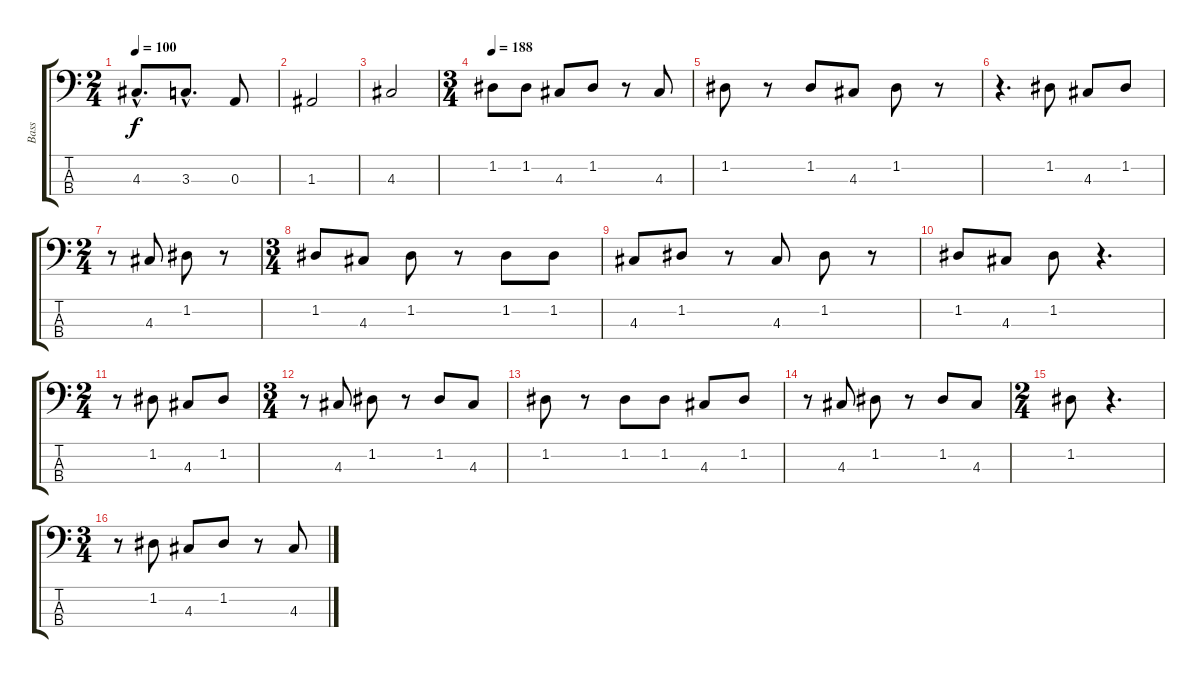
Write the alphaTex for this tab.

\track ("Bass" "Bass") {instrument electricbassfinger}
\staff {score tabs}
\tuning (G2 D2 A1 E1) {hide}
\ts (2 4)
\tempo 100
\clef f4
\ks c
4.3{hac}.8{d dy f} 3.3{hac}.8{d} 0.3.8 |
1.3.2 |
4.3.2 |
\ts (3 4)
\tempo 188
1.2.8 1.2.8 4.3.8 1.2.8 r.8 4.3.8 |
1.2.8 r.8 1.2.8 4.3.8 1.2.8 r.8 |
r.4{d} 1.2.8 4.3.8 1.2.8 |
\ts (2 4)
r.8 4.3.8 1.2.8 r.8 |
\ts (3 4)
1.2.8 4.3.8 1.2.8 r.8 1.2.8 1.2.8 |
4.3.8 1.2.8 r.8 4.3.8 1.2.8 r.8 |
1.2.8 4.3.8 1.2.8 r.4{d} |
\ts (2 4)
r.8 1.2.8 4.3.8 1.2.8 |
\ts (3 4)
r.8 4.3.8 1.2.8 r.8 1.2.8 4.3.8 |
1.2.8 r.8 1.2.8 1.2.8 4.3.8 1.2.8 |
r.8 4.3.8 1.2.8 r.8 1.2.8 4.3.8 |
\ts (2 4)
1.2.8 r.4{d} |
\ts (3 4)
r.8 1.2.8 4.3.8 1.2.8 r.8 4.3.8
